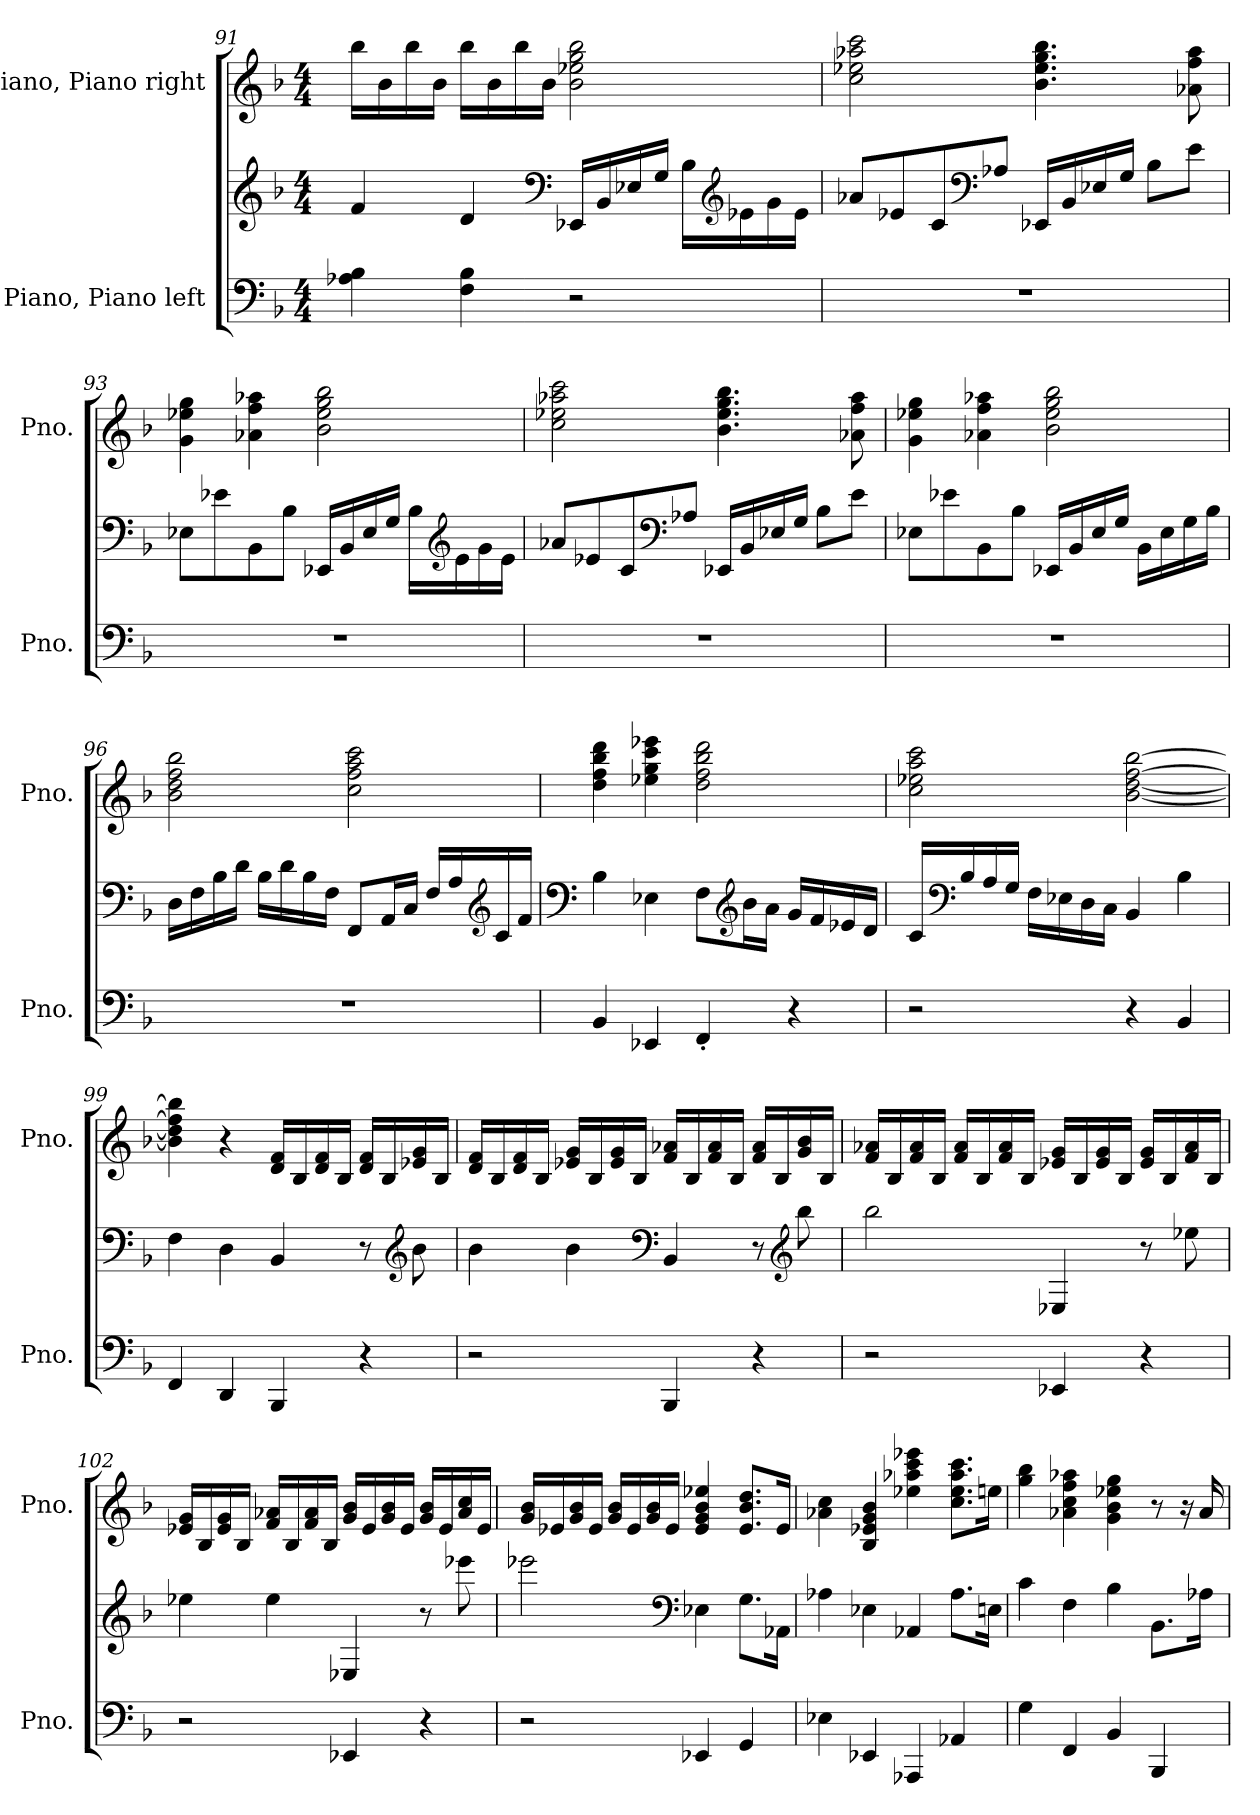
**kern	**kern	**kern
*part2	*part2	*part1
*staff3	*staff2	*staff1
*I"Piano, Piano left	*	*I"Piano, Piano right
*I'Pno.	*	*I'Pno.
!!LO:PB:g=z
*clefF4	*clefG2	*clefG2
*k[b-]	*k[b-]	*k[b-]
*M4/4	*M4/4	*M4/4
=91	=91	=91
4A-X\ 4B-\	4f/	16bb-\LL
.	.	16b-\
.	.	16bb-\
.	.	16b-\JJ
4F\ 4B-\	4d/	16bb-\LL
.	.	16b-\
.	.	16bb-\
.	.	16b-\JJ
*	*clefF4	*
2r	16EE-X/LL	2b-\ 2ee-X\ 2gg\ 2bb-\
.	16BB-/	.
.	16E-X/	.
.	16G/JJ	.
.	16B-\LL	.
*	*clefG2	*
.	16e-X\	.
.	16g\	.
.	16e-\JJ	.
=92	=92	=92
1r	8a-X/L	2cc\ 2ee-X\ 2aa-X\ 2ccc\
.	8e-X/	.
.	8c/	.
*	*clefF4	*
.	8A-X/J	.
.	16EE-X/LL	4.b-\ 4.ee-\ 4.gg\ 4.bb-\
.	16BB-/	.
.	16E-X/	.
.	16G/JJ	.
.	8B-\L	.
.	8e-\J	8a-X\ 8ff\ 8aa-\
!!LO:LB:g=z
=93	=93	=93
1r	8E-X\L	4g\ 4ee-X\ 4gg\
.	8e-X\	.
.	8BB-\	4a-X\ 4ff\ 4aa-X\
.	8B-\J	.
.	16EE-X/LL	2b-\ 2ee-\ 2gg\ 2bb-\
.	16BB-/	.
.	16E-/	.
.	16G/JJ	.
.	16B-\LL	.
*	*clefG2	*
.	16e-\	.
.	16g\	.
.	16e-\JJ	.
=94	=94	=94
1r	8a-X/L	2cc\ 2ee-X\ 2aa-X\ 2ccc\
.	8e-X/	.
.	8c/	.
*	*clefF4	*
.	8A-X/J	.
.	16EE-X/LL	4.b-\ 4.ee-\ 4.gg\ 4.bb-\
.	16BB-/	.
.	16E-X/	.
.	16G/JJ	.
.	8B-\L	.
.	8e-\J	8a-X\ 8ff\ 8aa-\
!!LO:LB:g=z
=95	=95	=95
1r	8E-X\L	4g\ 4ee-X\ 4gg\
.	8e-X\	.
.	8BB-\	4a-X\ 4ff\ 4aa-X\
.	8B-\J	.
.	16EE-X/LL	2b-\ 2ee-\ 2gg\ 2bb-\
.	16BB-/	.
.	16E-/	.
.	16G/JJ	.
.	16BB-\LL	.
.	16E-\	.
.	16G\	.
.	16B-\JJ	.
=96	=96	=96
1r	16D\LL	2b-\ 2dd\ 2ff\ 2bb-\
.	16F\	.
.	16B-\	.
.	16d\JJ	.
.	16B-\LL	.
.	16d\	.
.	16B-\	.
.	16F\JJ	.
.	8FF/L	2cc\ 2ff\ 2aa\ 2ccc\
.	16AA/L	.
.	16C/JJ	.
.	16F/LL	.
.	16A/	.
*	*clefG2	*
.	16c/	.
.	16f/JJ	.
!!LO:LB:g=z
=97	=97	=97
*	*clefF4	*
4BB-/	4B-\	4dd\ 4ff\ 4bb-\ 4ddd\
4EE-X/	4E-X\	4ee-X\ 4gg\ 4ccc\ 4eee-X\
4FF'/	8F\L	2dd\ 2ff\ 2bb-\ 2ddd\
*	*clefG2	*
.	16b-\L	.
.	16a\JJ	.
4r	16g/LL	.
.	16f/	.
.	16e-X/	.
.	16d/JJ	.
=98	=98	=98
2r	16c/LL	2cc\ 2ee-X\ 2aa\ 2ccc\
*	*clefF4	*
.	16B-/	.
.	16A/	.
.	16G/JJ	.
.	16F\LL	.
.	16E-X\	.
.	16D\	.
.	16C\JJ	.
4r	4BB-/	[2b-\ [2dd\ [2ff\ [2bb-\
4BB-/	4B-\	.
=99	=99	=99
4FF/	4F\	4b-\] 4dd\] 4ff\] 4bb-\]
4DD/	4D\	4r
4BBB-/	4BB-/	16d/ 16f/LL
.	.	16B-/
.	.	16d/ 16f/
.	.	16B-/JJ
4r	8r	16d/ 16f/LL
.	.	16B-/
*	*clefG2	*
.	8b-\	16e-X/ 16g/
.	.	16B-/JJ
!!LO:PB:g=z
=100	=100	=100
2r	4b-\	16d/ 16f/LL
.	.	16B-/
.	.	16d/ 16f/
.	.	16B-/JJ
.	4b-\	16e-X/ 16g/LL
.	.	16B-/
.	.	16e-/ 16g/
.	.	16B-/JJ
*	*clefF4	*
4BBB-/	4BB-/	16f/ 16a-X/LL
.	.	16B-/
.	.	16f/ 16a-/
.	.	16B-/JJ
4r	8r	16f/ 16a-/LL
.	.	16B-/
*	*clefG2	*
.	8bb-\	16g/ 16b-/
.	.	16B-/JJ
=101	=101	=101
2r	2bb-\	16f/ 16a-X/LL
.	.	16B-/
.	.	16f/ 16a-/
.	.	16B-/JJ
.	.	16f/ 16a-/LL
.	.	16B-/
.	.	16f/ 16a-/
.	.	16B-/JJ
4EE-X/	4E-X/	16e-X/ 16g/LL
.	.	16B-/
.	.	16e-/ 16g/
.	.	16B-/JJ
4r	8r	16e-/ 16g/LL
.	.	16B-/
.	8ee-X\	16f/ 16a-/
.	.	16B-/JJ
!!LO:LB:g=z
=102	=102	=102
2r	4ee-X\	16e-X/ 16g/LL
.	.	16B-/
.	.	16e-/ 16g/
.	.	16B-/JJ
.	4ee-\	16f/ 16a-X/LL
.	.	16B-/
.	.	16f/ 16a-/
.	.	16B-/JJ
4EE-X/	4E-X/	16g/ 16b-/LL
.	.	16e-/
.	.	16g/ 16b-/
.	.	16e-/JJ
4r	8r	16g/ 16b-/LL
.	.	16e-/
.	8eee-X\	16a-/ 16cc/
.	.	16e-/JJ
=103	=103	=103
2r	2eee-X\	16g/ 16b-/LL
.	.	16e-X/
.	.	16g/ 16b-/
.	.	16e-/JJ
.	.	16g/ 16b-/LL
.	.	16e-/
.	.	16g/ 16b-/
.	.	16e-/JJ
*	*clefF4	*
4EE-X/	4E-X\	4e-/ 4g/ 4b-/ 4ee-X/
4GG/	8.G\L	8.e-/ 8.b-/ 8.dd/L
.	16AA-X\Jk	16e-/Jk
=104	=104	=104
4E-X\	4A-X\	4a-X\ 4cc\
4EE-X/	4E-X\	4B-/ 4e-X/ 4g/ 4b-/
4AAA-X/	4AA-X/	4ee-X\ 4aa-X\ 4ccc\ 4eee-X\
4AA-X/	8.A-\L	8.cc\ 8.ee-\ 8.aa-\ 8.ccc\L
.	16En\Jk	16een\Jk
!!LO:LB:g=z
=105	=105	=105
4G\	4c\	4gg\ 4bb-\
4FF/	4F\	4a-X\ 4cc\ 4ff\ 4aa-X\
4BB-/	4B-\	4g\ 4b-\ 4ee-X\ 4gg\
4BBB-/	8.BB-\L	8r
.	.	16r
.	16A-X\Jk	16a-/
=	=	=
*-	*-	*-
